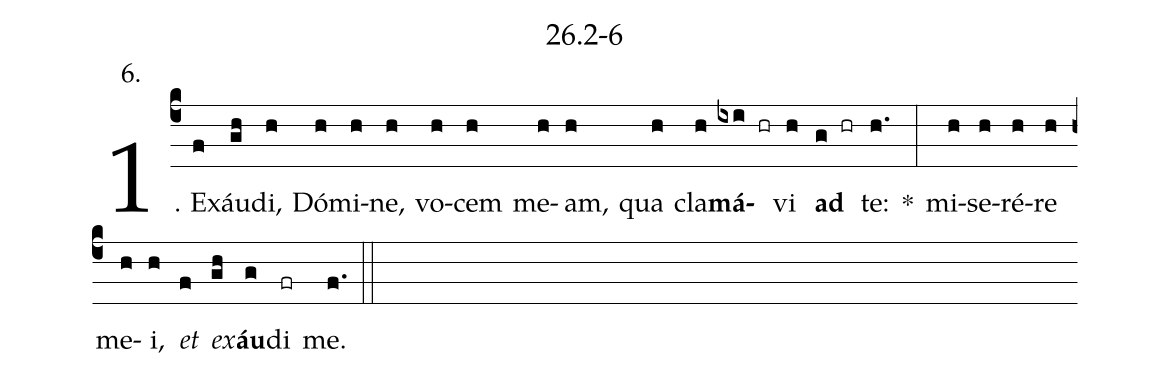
name: 26.2-6;
annotation: 6.;
%%
(c4)1. Ex(f)áu(gh)di,(h) Dó(h)mi(h)ne,(h) vo(h)cem(h) me(h)am,(h) qua(h) cla(h)<b>má</b>(ixi hr)vi(h) <b>ad</b>(g hr) te:(h.) *(:) mi(h)se(h)ré(h)re(h) me(h)i,(h) <i>et</i>(f) <i>ex</i>(gh)<b>áu</b>(g)di(fr) me.(f.) (::)


%E(h) u(h) o(f) u(gh) a(g) e.(f.) (::)
